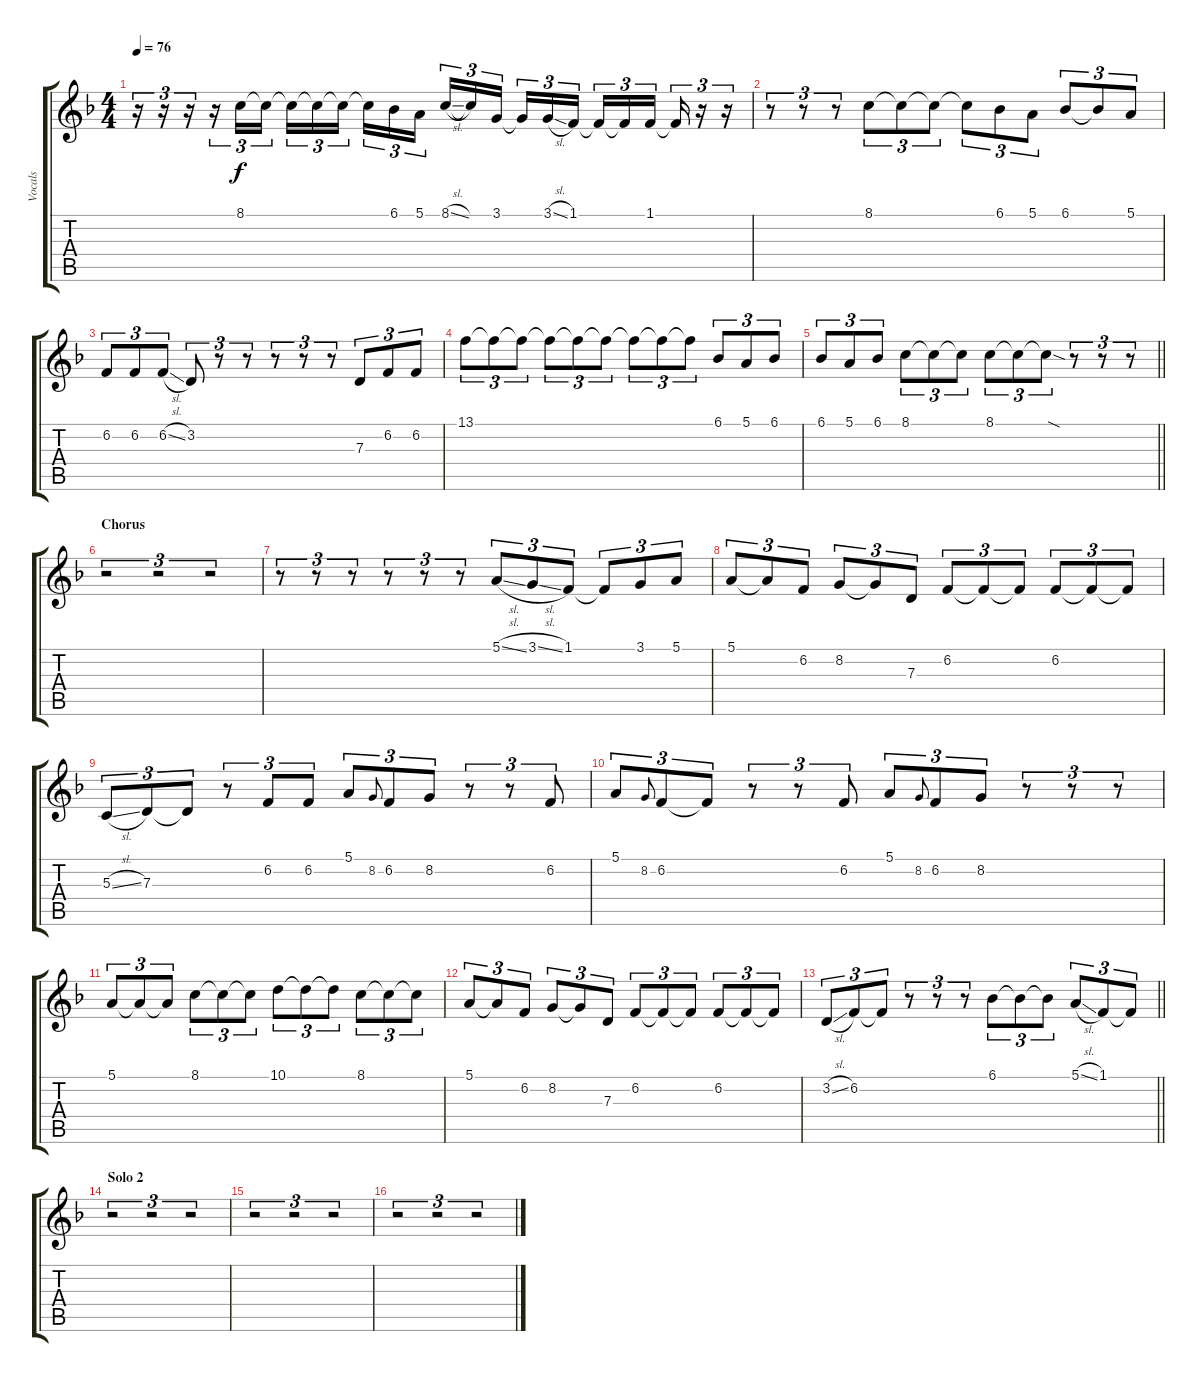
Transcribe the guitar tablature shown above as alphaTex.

\track ("Vocals" "Vocals") {instrument harmonica}
\staff {score tabs}
\tuning (E4 B3 G3 D3 A2 E2) {hide}
\ts (4 4)
\tempo 76
\clef g2
\ks f
r.16{tu (3 2) dy f} r.16{tu (3 2)} r.16{tu (3 2)} r.16{tu (3 2)} 8.1.16{tu (3 2)} 8.1{t}.16{tu (3 2)} 8.1{t}.16{tu (3 2)} 8.1{t}.16{tu (3 2)} 8.1{t}.16{tu (3 2) beam splitsecondary} 8.1{t}.16{tu (3 2)} 6.1.16{tu (3 2)} 5.1.16{tu (3 2)} 8.1{sl}.16{tu (3 2)} 8.1{t}.16{tu (3 2)} 3.1.16{tu (3 2) beam splitsecondary} 3.1{t}.16{tu (3 2)} 3.1{sl}.16{tu (3 2)} 1.1.16{tu (3 2)} 1.1{t}.16{tu (3 2)} 1.1{t}.16{tu (3 2)} 1.1.16{tu (3 2) beam splitsecondary} 1.1{t}.16{tu (3 2)} r.16{tu (3 2)} r.16{tu (3 2)} |
r.8{tu (3 2)} r.8{tu (3 2)} r.8{tu (3 2)} 8.1.8{tu (3 2)} 8.1{t}.8{tu (3 2)} 8.1{t}.8{tu (3 2)} 8.1{t}.8{tu (3 2)} 6.1.8{tu (3 2)} 5.1.8{tu (3 2)} 6.1.8{tu (3 2)} 6.1{t}.8{tu (3 2)} 5.1.8{tu (3 2)} |
6.2.8{tu (3 2)} 6.2.8{tu (3 2)} 6.2{sl}.8{tu (3 2)} 3.2.8{tu (3 2)} r.8{tu (3 2)} r.8{tu (3 2)} r.8{tu (3 2)} r.8{tu (3 2)} r.8{tu (3 2)} 7.3.8{tu (3 2)} 6.2.8{tu (3 2)} 6.2.8{tu (3 2)} |
13.1.8{tu (3 2)} 13.1{t}.8{tu (3 2)} 13.1{t}.8{tu (3 2)} 13.1{t}.8{tu (3 2)} 13.1{t}.8{tu (3 2)} 13.1{t}.8{tu (3 2)} 13.1{t}.8{tu (3 2)} 13.1{t}.8{tu (3 2)} 13.1{t}.8{tu (3 2)} 6.1.8{tu (3 2)} 5.1.8{tu (3 2)} 6.1.8{tu (3 2)} |
\barLineRight lightlight
6.1.8{tu (3 2)} 5.1.8{tu (3 2)} 6.1.8{tu (3 2)} 8.1.8{tu (3 2)} 8.1{t}.8{tu (3 2)} 8.1{t}.8{tu (3 2)} 8.1.8{tu (3 2)} 8.1{t}.8{tu (3 2)} 8.1{sod t}.8{tu (3 2)} r.8{tu (3 2)} r.8{tu (3 2)} r.8{tu (3 2)} |
\section ("" "Chorus")
r.2{tu (3 2)} r.2{tu (3 2)} r.2{tu (3 2)} |
r.8{tu (3 2)} r.8{tu (3 2)} r.8{tu (3 2)} r.8{tu (3 2)} r.8{tu (3 2)} r.8{tu (3 2)} 5.1{sl}.8{tu (3 2)} 3.1{sl}.8{tu (3 2)} 1.1.8{tu (3 2)} 1.1{t}.8{tu (3 2)} 3.1.8{tu (3 2)} 5.1.8{tu (3 2)} |
5.1.8{tu (3 2)} 5.1{t}.8{tu (3 2)} 6.2.8{tu (3 2)} 8.2.8{tu (3 2)} 8.2{t}.8{tu (3 2)} 7.3.8{tu (3 2)} 6.2.8{tu (3 2)} 6.2{t}.8{tu (3 2)} 6.2{t}.8{tu (3 2)} 6.2.8{tu (3 2)} 6.2{t}.8{tu (3 2)} 6.2{t}.8{tu (3 2)} |
5.3{sl}.8{tu (3 2)} 7.3.8{tu (3 2)} 7.3{t}.8{tu (3 2)} r.8{tu (3 2)} 6.2.8{tu (3 2)} 6.2.8{tu (3 2)} 5.1.8{tu (3 2)} 8.2.8{gr onbeat} 6.2.8{tu (3 2)} 8.2.8{tu (3 2)} r.8{tu (3 2)} r.8{tu (3 2)} 6.2.8{tu (3 2)} |
5.1.8{tu (3 2)} 8.2.8{gr onbeat} 6.2.8{tu (3 2)} 6.2{t}.8{tu (3 2)} r.8{tu (3 2)} r.8{tu (3 2)} 6.2.8{tu (3 2)} 5.1.8{tu (3 2)} 8.2.8{gr onbeat} 6.2.8{tu (3 2)} 8.2.8{tu (3 2)} r.8{tu (3 2)} r.8{tu (3 2)} r.8{tu (3 2)} |
5.1.8{tu (3 2)} 5.1{t}.8{tu (3 2)} 5.1{t}.8{tu (3 2)} 8.1.8{tu (3 2)} 8.1{t}.8{tu (3 2)} 8.1{t}.8{tu (3 2)} 10.1.8{tu (3 2)} 10.1{t}.8{tu (3 2)} 10.1{t}.8{tu (3 2)} 8.1.8{tu (3 2)} 8.1{t}.8{tu (3 2)} 8.1{t}.8{tu (3 2)} |
5.1.8{tu (3 2)} 5.1{t}.8{tu (3 2)} 6.2.8{tu (3 2)} 8.2.8{tu (3 2)} 8.2{t}.8{tu (3 2)} 7.3.8{tu (3 2)} 6.2.8{tu (3 2)} 6.2{t}.8{tu (3 2)} 6.2{t}.8{tu (3 2)} 6.2.8{tu (3 2)} 6.2{t}.8{tu (3 2)} 6.2{t}.8{tu (3 2)} |
\barLineRight lightlight
3.2{sl}.8{tu (3 2)} 6.2.8{tu (3 2)} 6.2{t}.8{tu (3 2)} r.8{tu (3 2)} r.8{tu (3 2)} r.8{tu (3 2)} 6.1.8{tu (3 2)} 6.1{t}.8{tu (3 2)} 6.1{t}.8{tu (3 2)} 5.1{sl}.8{tu (3 2)} 1.1.8{tu (3 2)} 1.1{t}.8{tu (3 2)} |
\section ("" "Solo 2")
r.2{tu (3 2)} r.2{tu (3 2)} r.2{tu (3 2)} |
r.2{tu (3 2)} r.2{tu (3 2)} r.2{tu (3 2)} |
r.2{tu (3 2)} r.2{tu (3 2)} r.2{tu (3 2)}
